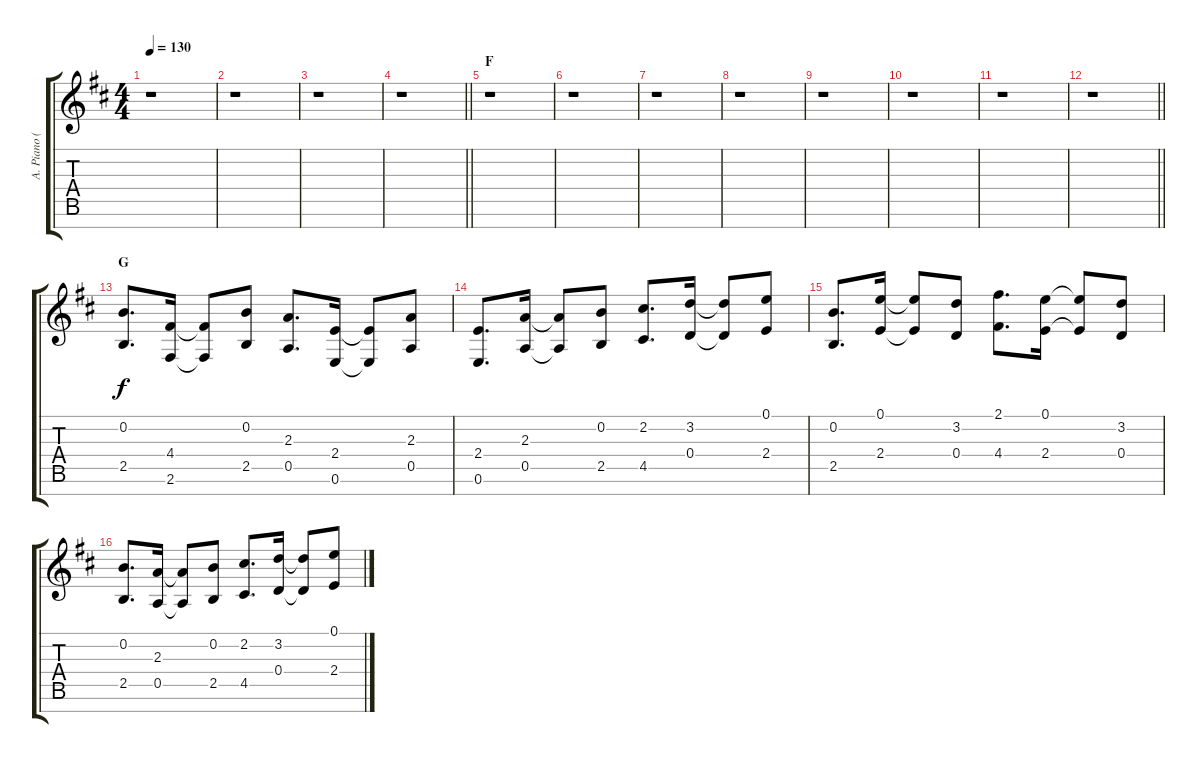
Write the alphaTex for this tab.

\track ("A. Piano (Right Hand)" "A. Piano (") {instrument acousticgrandpiano}
\staff {score tabs}
\tuning (E5 B4 G4 D4 A3 E3 B2) {hide}
\ts (4 4)
\tempo 130
\clef g2
\ks d
r.1{dy f} |
r.1 |
r.1 |
\barLineRight lightlight
r.1 |
\section ("" "F")
r.1 |
r.1 |
r.1 |
r.1 |
r.1 |
r.1 |
r.1 |
\barLineRight lightlight
r.1 |
\section ("" "G")
(0.2 2.5).8{d} (4.4 2.6).16 (4.4{t} 2.6{t}).8 (0.2 2.5).8 (2.3 0.5).8{d} (2.4 0.6).16 (2.4{t} 0.6{t}).8 (2.3 0.5).8 |
(2.4 0.6).8{d} (2.3 0.5).16 (2.3{t} 0.5{t}).8 (0.2 2.5).8 (2.2 4.5).8{d} (3.2 0.4).16 (3.2{t} 0.4{t}).8 (0.1 2.4).8 |
(0.2 2.5).8{d} (0.1 2.4).16 (0.1{t} 2.4{t}).8 (3.2 0.4).8 (2.1 4.4).8{d} (0.1 2.4).16 (0.1{t} 2.4{t}).8 (3.2 0.4).8 |
(0.2 2.5).8{d} (2.3 0.5).16 (2.3{t} 0.5{t}).8 (0.2 2.5).8 (2.2 4.5).8{d} (3.2 0.4).16 (3.2{t} 0.4{t}).8 (0.1 2.4).8
